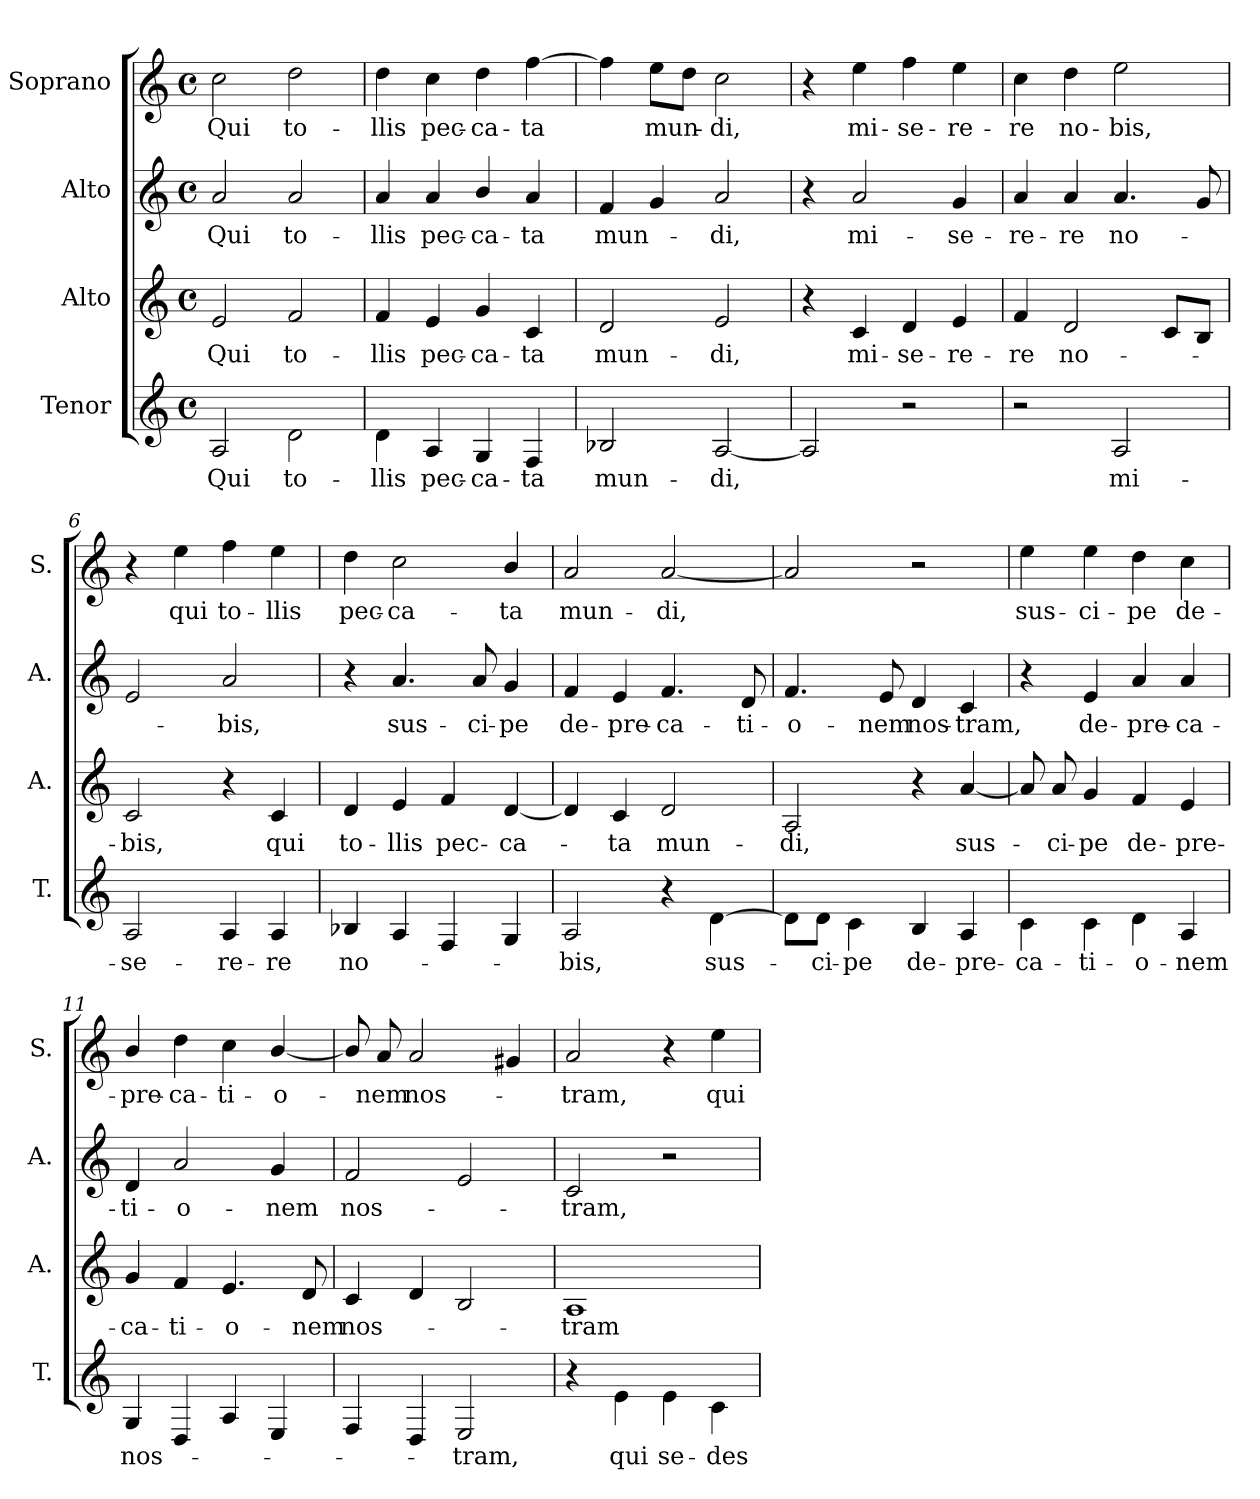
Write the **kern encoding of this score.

**kern	**text	**kern	**text	**kern	**text	**kern	**text
*part4	*part4	*part3	*part3	*part2	*part2	*part1	*part1
*staff4	*staff4	*staff3	*staff3	*staff2	*staff2	*staff1	*staff1
*I"Tenor	*	*I"Alto	*	*I"Alto	*	*I"Soprano	*
*I'T.	*	*I'A.	*	*I'A.	*	*I'S.	*
*clefG2	*	*clefG2	*	*clefG2	*	*clefG2	*
*ITrd7c12	*	*	*	*	*	*	*
*k[]	*	*k[]	*	*k[]	*	*k[]	*
*M4/4	*	*M4/4	*	*M4/4	*	*M4/4	*
*met(c)	*	*met(c)	*	*met(c)	*	*met(c)	*
=1	=1	=1	=1	=1	=1	=1	=1
!	!LO:LY:b	!	!LO:LY:b	!	!LO:LY:b	!	!LO:LY:b
2AA/	Qui	2e/	Qui	2a/	Qui	2cc\	Qui
!	!LO:LY:b	!	!LO:LY:b	!	!LO:LY:b	!	!LO:LY:b
2D\	to-	2f/	to-	2a/	to-	2dd\	to-
=2	=2	=2	=2	=2	=2	=2	=2
!	!LO:LY:b	!	!LO:LY:b	!	!LO:LY:b	!	!LO:LY:b
4D\	-llis	4f/	-llis	4a/	-llis	4dd\	-llis
!	!LO:LY:b	!	!LO:LY:b	!	!LO:LY:b	!	!LO:LY:b
4AA/	pec-	4e/	pec-	4a/	pec-	4cc\	pec-
!	!LO:LY:b	!	!LO:LY:b	!	!LO:LY:b	!	!LO:LY:b
4GG/	-ca-	4g/	-ca-	4b/	-ca-	4dd\	-ca-
!	!LO:LY:b	!	!LO:LY:b	!	!LO:LY:b	!	!LO:LY:b
4FF/	-ta	4c/	-ta	4a/	-ta	[4ff\	-ta
=3	=3	=3	=3	=3	=3	=3	=3
!	!LO:LY:b	!	!LO:LY:b	!	!LO:LY:b	!	!
2BB-X/	mun-	2d/	mun-	4f/	mun-	4ff\]	.
!	!	!	!	!	!	!	!LO:LY:b
.	.	.	.	4g/	.	8ee\L	mun-
.	.	.	.	.	.	8dd\J	.
!	!LO:LY:b	!	!LO:LY:b	!	!LO:LY:b	!	!LO:LY:b
[2AA/	-di,	2e/	-di,	2a/	-di,	2cc\	-di,
=4	=4	=4	=4	=4	=4	=4	=4
2AA/]	.	4r	.	4r	.	4r	.
!	!	!	!LO:LY:b	!	!LO:LY:b	!	!LO:LY:b
.	.	4c/	mi-	2a/	mi-	4ee\	mi-
!	!	!	!LO:LY:b	!	!	!	!LO:LY:b
2r	.	4d/	-se-	.	.	4ff\	-se-
!	!	!	!LO:LY:b	!	!LO:LY:b	!	!LO:LY:b
.	.	4e/	-re-	4g/	-se-	4ee\	-re-
=5	=5	=5	=5	=5	=5	=5	=5
!	!	!	!LO:LY:b	!	!LO:LY:b	!	!LO:LY:b
2r	.	4f/	-re	4a/	-re-	4cc\	-re
!	!	!	!LO:LY:b	!	!LO:LY:b	!	!LO:LY:b
.	.	2d/	no-	4a/	-re	4dd\	no-
!	!LO:LY:b	!	!	!	!LO:LY:b	!	!LO:LY:b
2AA/	mi-	.	.	4.a/	no-	2ee\	-bis,
.	.	8c/L	.	.	.	.	.
.	.	8B/J	.	8g/	.	.	.
=6	=6	=6	=6	=6	=6	=6	=6
!	!LO:LY:b	!	!LO:LY:b	!	!	!	!
2AA/	-se-	2c/	-bis,	2e/	.	4r	.
!	!	!	!	!	!	!	!LO:LY:b
.	.	.	.	.	.	4ee\	qui
!	!LO:LY:b	!	!	!	!LO:LY:b	!	!LO:LY:b
4AA/	-re-	4r	.	2a/	-bis,	4ff\	to-
!	!LO:LY:b	!	!LO:LY:b	!	!	!	!LO:LY:b
4AA/	-re	4c/	qui	.	.	4ee\	-llis
=7	=7	=7	=7	=7	=7	=7	=7
!	!LO:LY:b	!	!LO:LY:b	!	!	!	!LO:LY:b
4BB-X/	no-	4d/	to-	4r	.	4dd\	pec-
!	!	!	!LO:LY:b	!	!LO:LY:b	!	!LO:LY:b
4AA/	.	4e/	-llis	4.a/	sus-	2cc\	-ca-
!	!	!	!LO:LY:b	!	!	!	!
4FF/	.	4f/	pec-	.	.	.	.
!	!	!	!	!	!LO:LY:b	!	!
.	.	.	.	8a/	-ci-	.	.
!	!	!	!LO:LY:b	!	!LO:LY:b	!	!LO:LY:b
4GG/	.	[4d/	-ca-	4g/	-pe	4b/	-ta
=8	=8	=8	=8	=8	=8	=8	=8
!	!LO:LY:b	!	!	!	!LO:LY:b	!	!LO:LY:b
2AA/	-bis,	4d/]	.	4f/	de-	2a/	mun-
!	!	!	!LO:LY:b	!	!LO:LY:b	!	!
.	.	4c/	-ta	4e/	-pre-	.	.
!	!	!	!LO:LY:b	!	!LO:LY:b	!	!LO:LY:b
4r	.	2d/	mun-	4.f/	-ca-	[2a/	-di,
!	!LO:LY:b	!	!	!	!	!	!
[4D\	sus-	.	.	.	.	.	.
!	!	!	!	!	!LO:LY:b	!	!
.	.	.	.	8d/	-ti-	.	.
=9	=9	=9	=9	=9	=9	=9	=9
!	!	!	!LO:LY:b	!	!LO:LY:b	!	!
8D\L]	.	2A/	-di,	4.f/	-o-	2a/]	.
!	!LO:LY:b	!	!	!	!	!	!
8D\J	-ci-	.	.	.	.	.	.
!	!LO:LY:b	!	!	!	!	!	!
4C\	-pe	.	.	.	.	.	.
!	!	!	!	!	!LO:LY:b	!	!
.	.	.	.	8e/	-nem	.	.
!	!LO:LY:b	!	!	!	!LO:LY:b	!	!
4BB/	de-	4r	.	4d/	nos-	2r	.
!	!LO:LY:b	!	!LO:LY:b	!	!LO:LY:b	!	!
4AA/	-pre-	[4a/	sus-	4c/	-tram,	.	.
=10	=10	=10	=10	=10	=10	=10	=10
!	!LO:LY:b	!	!	!	!	!	!LO:LY:b
4C\	-ca-	8a/]	.	4r	.	4ee\	sus-
!	!	!	!LO:LY:b	!	!	!	!
.	.	8a/	-ci-	.	.	.	.
!	!LO:LY:b	!	!LO:LY:b	!	!LO:LY:b	!	!LO:LY:b
4C\	-ti-	4g/	-pe	4e/	de-	4ee\	-ci-
!	!LO:LY:b	!	!LO:LY:b	!	!LO:LY:b	!	!LO:LY:b
4D\	-o-	4f/	de-	4a/	-pre-	4dd\	-pe
!	!LO:LY:b	!	!LO:LY:b	!	!LO:LY:b	!	!LO:LY:b
4AA/	-nem	4e/	-pre-	4a/	-ca-	4cc\	de-
=11	=11	=11	=11	=11	=11	=11	=11
!	!LO:LY:b	!	!LO:LY:b	!	!LO:LY:b	!	!LO:LY:b
4GG/	nos-	4g/	-ca-	4d/	-ti-	4b/	-pre-
!	!	!	!LO:LY:b	!	!LO:LY:b	!	!LO:LY:b
4DD/	.	4f/	-ti-	2a/	-o-	4dd\	-ca-
!	!	!	!LO:LY:b	!	!	!	!LO:LY:b
4AA/	.	4.e/	-o-	.	.	4cc\	-ti-
!	!	!	!	!	!LO:LY:b	!	!LO:LY:b
4EE/	.	.	.	4g/	-nem	[4b/	-o-
!	!	!	!LO:LY:b	!	!	!	!
.	.	8d/	-nem	.	.	.	.
=12	=12	=12	=12	=12	=12	=12	=12
!	!	!	!LO:LY:b	!	!LO:LY:b	!	!
4FF/	.	4c/	nos-	2f/	nos-	8b/]	.
!	!	!	!	!	!	!	!LO:LY:b
.	.	.	.	.	.	8a/	-nem
!	!	!	!	!	!	!	!LO:LY:b
4DD/	.	4d/	.	.	.	2a/	nos-
!	!LO:LY:b	!	!	!	!	!	!
2EE/	-tram,	2B/	.	2e/	.	.	.
.	.	.	.	.	.	4g#X/	.
=13	=13	=13	=13	=13	=13	=13	=13
!	!	!	!LO:LY:b	!	!LO:LY:b	!	!LO:LY:b
4r	.	1A	-tram	2c/	-tram,	2a/	-tram,
!	!LO:LY:b	!	!	!	!	!	!
4E\	qui	.	.	.	.	.	.
!	!LO:LY:b	!	!	!	!	!	!
4E\	se-	.	.	2r	.	4r	.
!	!LO:LY:b	!	!	!	!	!	!LO:LY:b
4C\	-des	.	.	.	.	4ee\	qui
=	=	=	=	=	=	=	=
*-	*-	*-	*-	*-	*-	*-	*-
